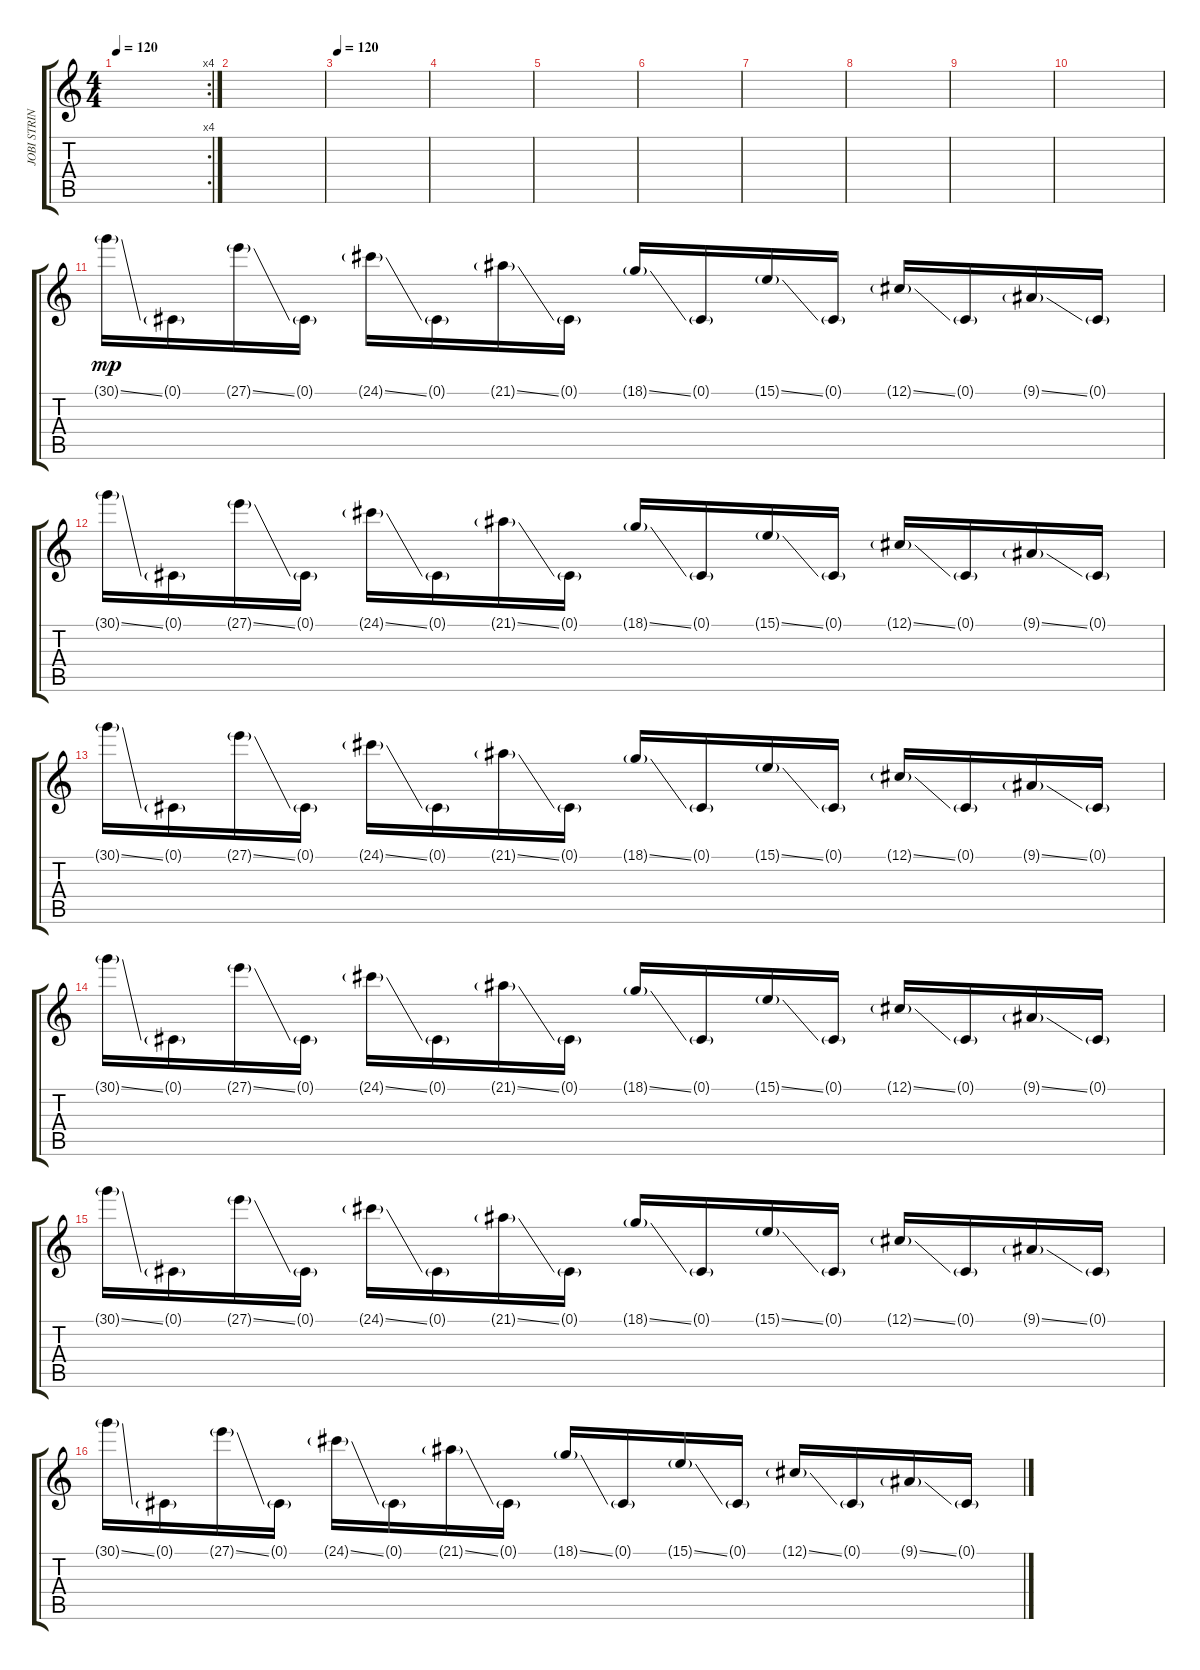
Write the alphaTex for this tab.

\track ("JOBI STRINGS" "JOBI STRIN") {instrument lead1square}
\staff {score tabs}
\tuning (Db4 Ab3 E3 B2 Gb2 B1) {hide}
\rc 4
\ts (4 4)
\tempo 120
\clef g2
\ks c
|
|
\tempo 120
|
|
|
|
|
|
|
|
30.1{ss g}.16{dy mp} 0.1{g}.16 27.1{ss g}.16 0.1{g}.16 24.1{ss g}.16 0.1{g}.16 21.1{ss g}.16 0.1{g}.16 18.1{ss g}.16 0.1{g}.16 15.1{ss g}.16 0.1{g}.16 12.1{ss g}.16 0.1{g}.16 9.1{ss g}.16 0.1{g}.16 |
30.1{ss g}.16 0.1{g}.16 27.1{ss g}.16 0.1{g}.16 24.1{ss g}.16 0.1{g}.16 21.1{ss g}.16 0.1{g}.16 18.1{ss g}.16 0.1{g}.16 15.1{ss g}.16 0.1{g}.16 12.1{ss g}.16 0.1{g}.16 9.1{ss g}.16 0.1{g}.16 |
30.1{ss g}.16 0.1{g}.16 27.1{ss g}.16 0.1{g}.16 24.1{ss g}.16 0.1{g}.16 21.1{ss g}.16 0.1{g}.16 18.1{ss g}.16 0.1{g}.16 15.1{ss g}.16 0.1{g}.16 12.1{ss g}.16 0.1{g}.16 9.1{ss g}.16 0.1{g}.16 |
30.1{ss g}.16 0.1{g}.16 27.1{ss g}.16 0.1{g}.16 24.1{ss g}.16 0.1{g}.16 21.1{ss g}.16 0.1{g}.16 18.1{ss g}.16 0.1{g}.16 15.1{ss g}.16 0.1{g}.16 12.1{ss g}.16 0.1{g}.16 9.1{ss g}.16 0.1{g}.16 |
30.1{ss g}.16 0.1{g}.16 27.1{ss g}.16 0.1{g}.16 24.1{ss g}.16 0.1{g}.16 21.1{ss g}.16 0.1{g}.16 18.1{ss g}.16 0.1{g}.16 15.1{ss g}.16 0.1{g}.16 12.1{ss g}.16 0.1{g}.16 9.1{ss g}.16 0.1{g}.16 |
30.1{ss g}.16 0.1{g}.16 27.1{ss g}.16 0.1{g}.16 24.1{ss g}.16 0.1{g}.16 21.1{ss g}.16 0.1{g}.16 18.1{ss g}.16 0.1{g}.16 15.1{ss g}.16 0.1{g}.16 12.1{ss g}.16 0.1{g}.16 9.1{ss g}.16 0.1{g}.16
